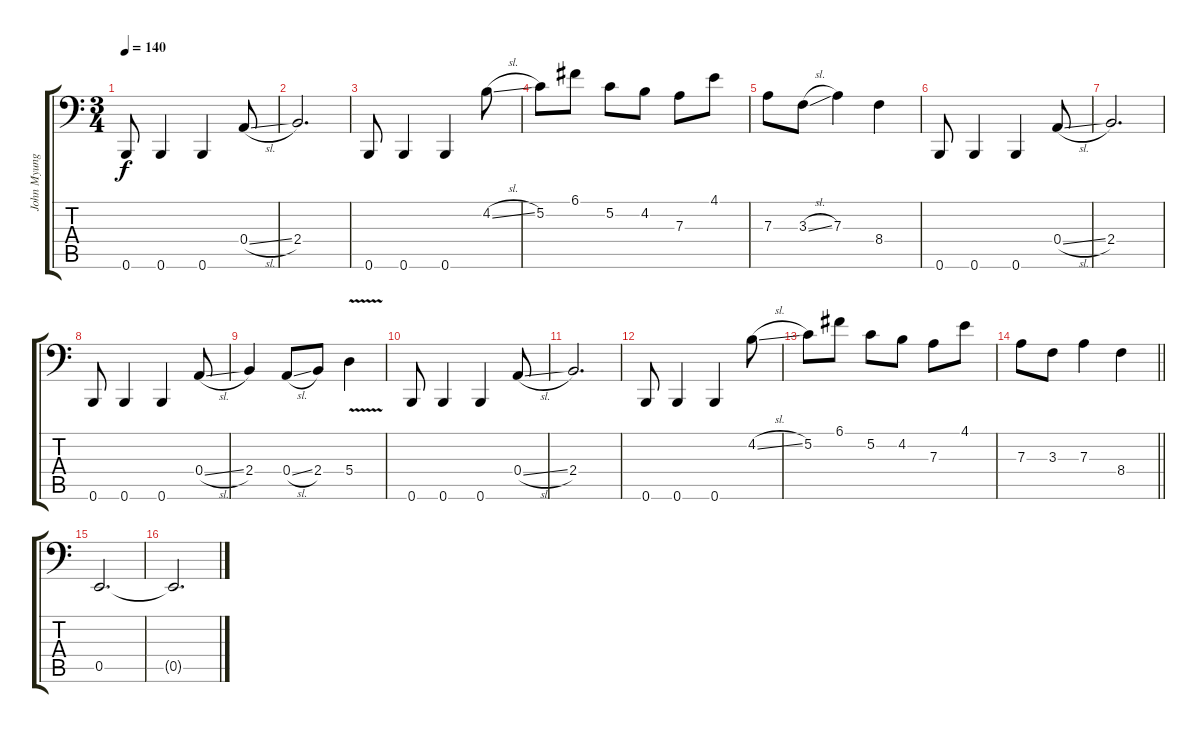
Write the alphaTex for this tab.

\track ("John Myung" "John Myung") {instrument electricbassfinger}
\staff {score tabs}
\tuning (C3 G2 D2 A1 E1 B0) {hide}
\ts (3 4)
\tempo 140
\clef f4
\ks c
0.6.8{dy f} 0.6.4 0.6.4 0.4{sl}.8 |
2.4.2{d} |
0.6.8 0.6.4 0.6.4 4.2{sl}.8 |
5.2.8 6.1.8 5.2.8 4.2.8 7.3.8 4.1.8 |
7.3.8 3.3{sl}.8 7.3.4 8.4.4 |
0.6.8 0.6.4 0.6.4 0.4{sl}.8 |
2.4.2{d} |
0.6.8 0.6.4 0.6.4 0.4{sl}.8 |
2.4.4 0.4{sl}.8 2.4.8 5.4{v}.4 |
0.6.8 0.6.4 0.6.4 0.4{sl}.8 |
2.4.2{d} |
0.6.8 0.6.4 0.6.4 4.2{sl}.8 |
5.2.8 6.1.8 5.2.8 4.2.8 7.3.8 4.1.8 |
\barLineRight lightlight
7.3.8 3.3.8 7.3.4 8.4.4 |
0.5.2{d} |
0.5{t}.2{d}
